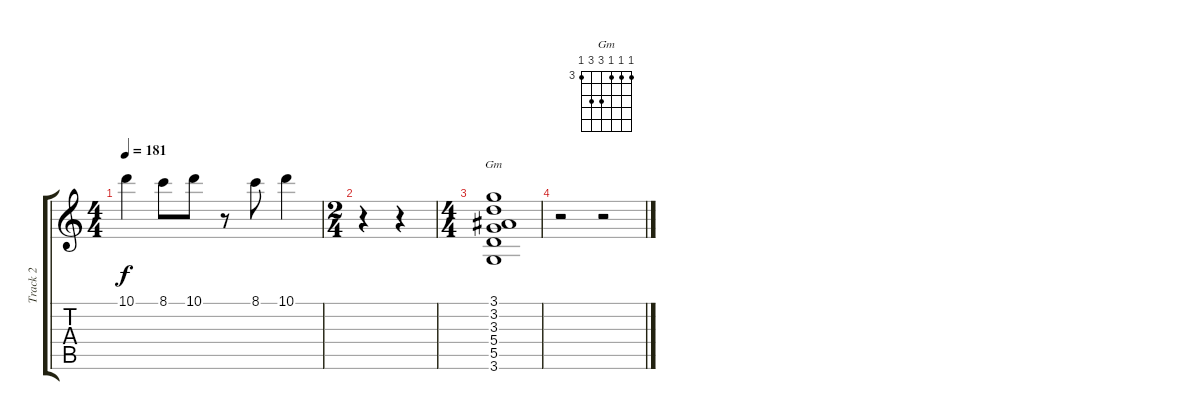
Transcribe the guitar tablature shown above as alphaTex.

\track ("Track 2" "Track 2") {instrument acousticguitarsteel}
\staff {score tabs}
\tuning (E4 B3 G3 D3 A2 E2) {hide}
\chord ("Gm" 3 3 3 5 5 3) {firstfret 3}
\ts (4 4)
\tempo 181
\clef g2
\ks c
10.1.4{dy f} 8.1.8 10.1.8 r.8 8.1.8 10.1.4 |
\ts (2 4)
r.4 r.4 |
\ts (4 4)
(3.1 3.2 3.3 5.4 5.5 3.6).1{ch "Gm"} |
r.2 r.2
